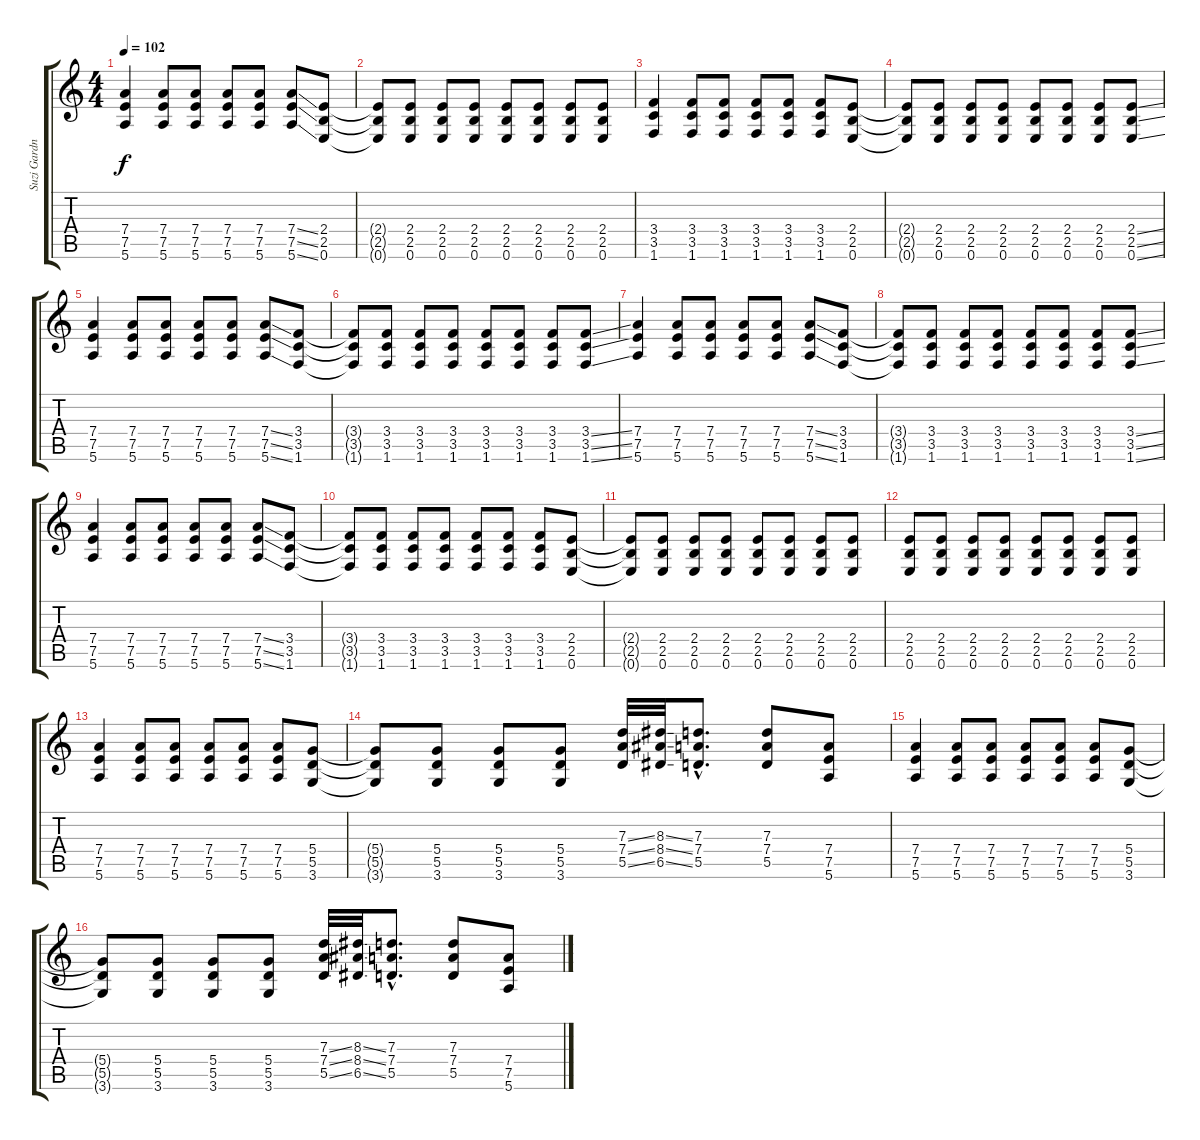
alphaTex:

\track ("Suzi Gardner" "Suzi Gardn") {instrument distortionguitar}
\staff {score tabs}
\tuning (E4 B3 G3 D3 A2 E2) {hide}
\ts (4 4)
\tempo 102
\clef g2
\ks c
(7.4 7.5 5.6).4{dy f} (7.4 7.5 5.6).8 (7.4 7.5 5.6).8 (7.4 7.5 5.6).8 (7.4 7.5 5.6).8 (7.4{ss} 7.5{ss} 5.6{ss}).8 (2.4 2.5 0.6).8 |
(2.4{t} 2.5{t} 0.6{t}).8 (2.4 2.5 0.6).8 (2.4 2.5 0.6).8 (2.4 2.5 0.6).8 (2.4 2.5 0.6).8 (2.4 2.5 0.6).8 (2.4 2.5 0.6).8 (2.4 2.5 0.6).8 |
(3.4 3.5 1.6).4 (3.4 3.5 1.6).8 (3.4 3.5 1.6).8 (3.4 3.5 1.6).8 (3.4 3.5 1.6).8 (3.4 3.5 1.6).8 (2.4 2.5 0.6).8 |
(2.4{t} 2.5{t} 0.6{t}).8 (2.4 2.5 0.6).8 (2.4 2.5 0.6).8 (2.4 2.5 0.6).8 (2.4 2.5 0.6).8 (2.4 2.5 0.6).8 (2.4 2.5 0.6).8 (2.4{ss} 2.5{ss} 0.6{ss}).8 |
(7.4 7.5 5.6).4 (7.4 7.5 5.6).8 (7.4 7.5 5.6).8 (7.4 7.5 5.6).8 (7.4 7.5 5.6).8 (7.4{ss} 7.5{ss} 5.6{ss}).8 (3.4 3.5 1.6).8 |
(3.4{t} 3.5{t} 1.6{t}).8 (3.4 3.5 1.6).8 (3.4 3.5 1.6).8 (3.4 3.5 1.6).8 (3.4 3.5 1.6).8 (3.4 3.5 1.6).8 (3.4 3.5 1.6).8 (3.4{ss} 3.5{ss} 1.6{ss}).8 |
(7.4 7.5 5.6).4 (7.4 7.5 5.6).8 (7.4 7.5 5.6).8 (7.4 7.5 5.6).8 (7.4 7.5 5.6).8 (7.4{ss} 7.5{ss} 5.6{ss}).8 (3.4 3.5 1.6).8 |
(3.4{t} 3.5{t} 1.6{t}).8 (3.4 3.5 1.6).8 (3.4 3.5 1.6).8 (3.4 3.5 1.6).8 (3.4 3.5 1.6).8 (3.4 3.5 1.6).8 (3.4 3.5 1.6).8 (3.4{ss} 3.5{ss} 1.6{ss}).8 |
(7.4 7.5 5.6).4 (7.4 7.5 5.6).8 (7.4 7.5 5.6).8 (7.4 7.5 5.6).8 (7.4 7.5 5.6).8 (7.4{ss} 7.5{ss} 5.6{ss}).8 (3.4 3.5 1.6).8 |
(3.4{t} 3.5{t} 1.6{t}).8 (3.4 3.5 1.6).8 (3.4 3.5 1.6).8 (3.4 3.5 1.6).8 (3.4 3.5 1.6).8 (3.4 3.5 1.6).8 (3.4 3.5 1.6).8 (2.4 2.5 0.6).8 |
(2.4{t} 2.5{t} 0.6{t}).8 (2.4 2.5 0.6).8 (2.4 2.5 0.6).8 (2.4 2.5 0.6).8 (2.4 2.5 0.6).8 (2.4 2.5 0.6).8 (2.4 2.5 0.6).8 (2.4 2.5 0.6).8 |
(2.4 2.5 0.6).8 (2.4 2.5 0.6).8 (2.4 2.5 0.6).8 (2.4 2.5 0.6).8 (2.4 2.5 0.6).8 (2.4 2.5 0.6).8 (2.4 2.5 0.6).8 (2.4 2.5 0.6).8 |
(7.4 7.5 5.6).4 (7.4 7.5 5.6).8 (7.4 7.5 5.6).8 (7.4 7.5 5.6).8 (7.4 7.5 5.6).8 (7.4 7.5 5.6).8 (5.4 5.5 3.6).8 |
(5.4{t} 5.5{t} 3.6{t}).8 (5.4 5.5 3.6).8 (5.4 5.5 3.6).8 (5.4 5.5 3.6).8 (7.3{ss} 7.4{ss} 5.5{ss}).32 (8.3{ss} 8.4{ss} 6.5{ss}).32 (7.3{hac} 7.4{hac} 5.5{hac}).8{d} (7.3 7.4 5.5).8 (7.4 7.5 5.6).8 |
(7.4 7.5 5.6).4 (7.4 7.5 5.6).8 (7.4 7.5 5.6).8 (7.4 7.5 5.6).8 (7.4 7.5 5.6).8 (7.4 7.5 5.6).8 (5.4 5.5 3.6).8 |
(5.4{t} 5.5{t} 3.6{t}).8 (5.4 5.5 3.6).8 (5.4 5.5 3.6).8 (5.4 5.5 3.6).8 (7.3{ss} 7.4{ss} 5.5{ss}).32 (8.3{ss} 8.4{ss} 6.5{ss}).32 (7.3{hac} 7.4{hac} 5.5{hac}).8{d} (7.3 7.4 5.5).8 (7.4 7.5 5.6).8
